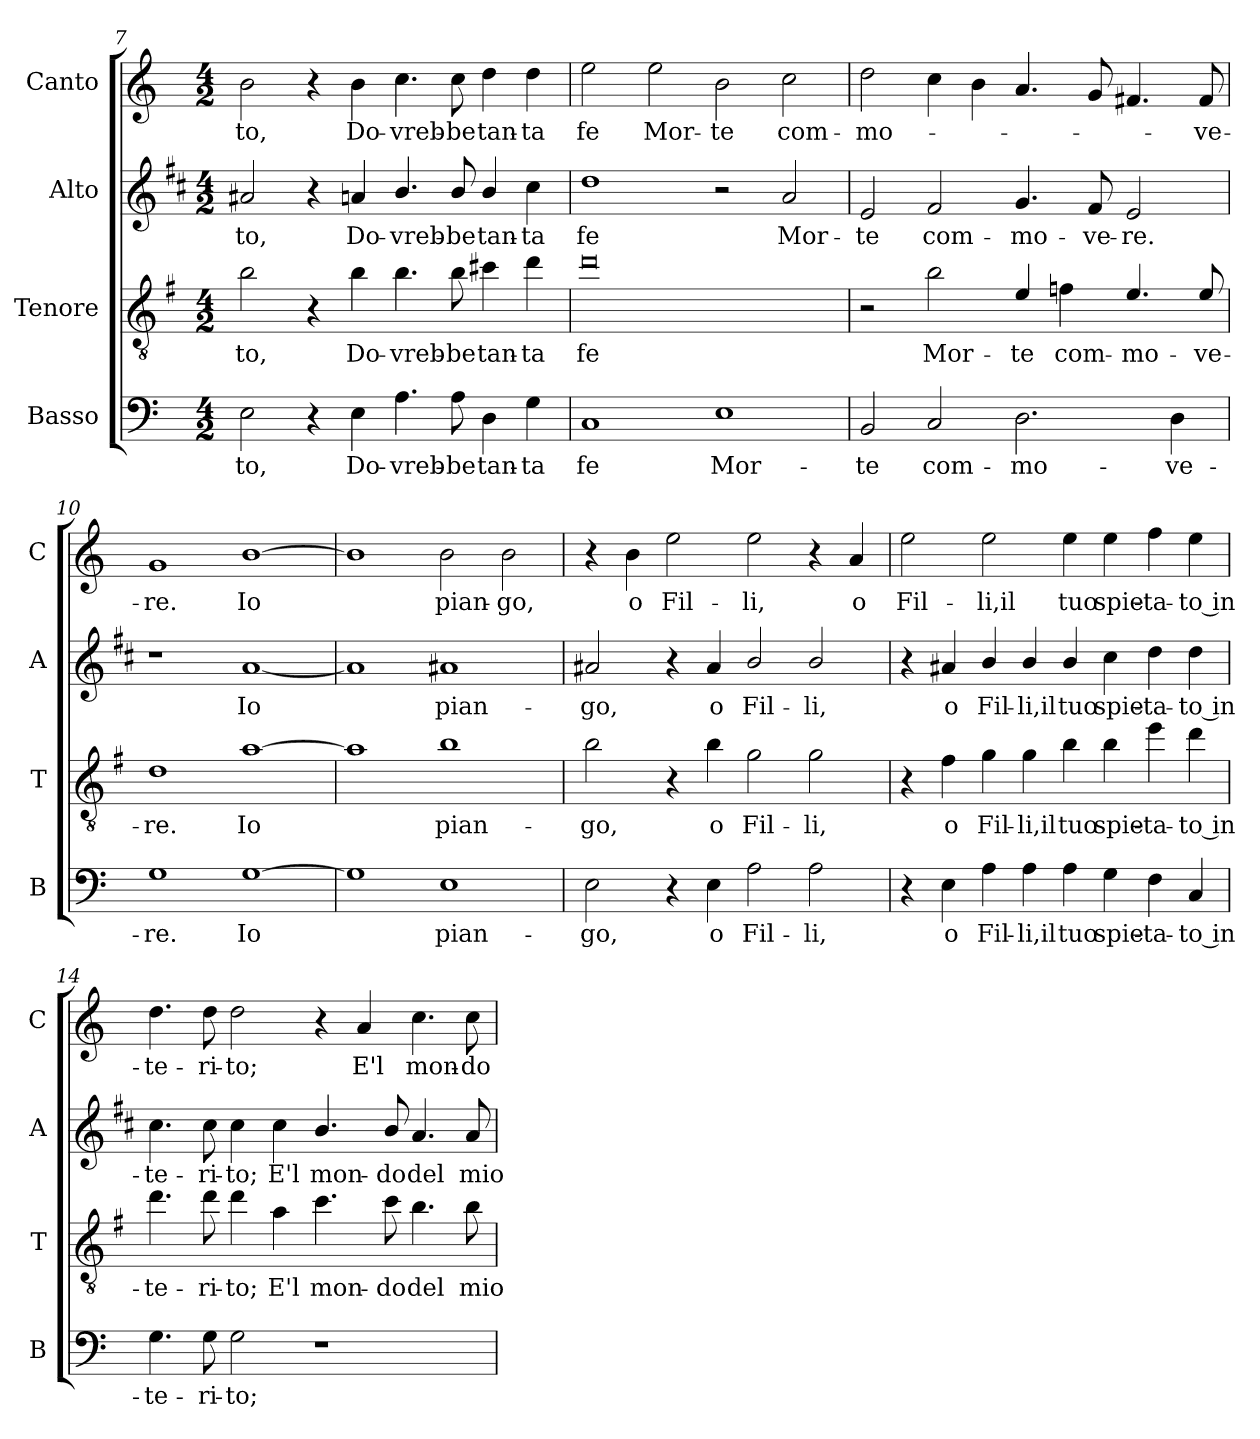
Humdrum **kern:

**kern	**text	**kern	**text	**kern	**text	**kern	**text
*part4	*part4	*part3	*part3	*part2	*part2	*part1	*part1
*staff4	*staff4	*staff3	*staff3	*staff2	*staff2	*staff1	*staff1
*I"Basso	*	*I"Tenore	*	*I"Alto	*	*I"Canto	*
*I'B	*	*I'T	*	*I'A	*	*I'C	*
!!LO:LB:g=z
*clefF4	*	*clefGv2	*	*clefG2	*	*clefG2	*
*	*	*ITrd4c7	*	*ITrd1c2	*	*	*
*k[]	*	*k[]	*	*k[]	*	*k[]	*
*C:	*	*C:	*	*C:	*	*C:	*
*M4/2	*	*M4/2	*	*M4/2	*	*M4/2	*
=7	=7	=7	=7	=7	=7	=7	=7
!	!LO:LY:b	!	!LO:LY:b	!	!LO:LY:b	!	!LO:LY:b
2E\	-to,	2e\	-to,	2g#X/	-to,	2b\	-to,
4r	.	4r	.	4r	.	4r	.
!	!LO:LY:b	!	!LO:LY:b	!	!LO:LY:b	!	!LO:LY:b
4E\	Do-	4e\	Do-	4gn/	Do-	4b\	Do-
!	!LO:LY:b	!	!LO:LY:b	!	!LO:LY:b	!	!LO:LY:b
4.A\	-vreb-	4.e\	-vreb-	4.a/	-vreb-	4.cc\	-vreb-
!	!LO:LY:b	!	!LO:LY:b	!	!LO:LY:b	!	!LO:LY:b
8A\	-be	8e\	-be	8a/	-be	8cc\	-be
!	!LO:LY:b	!	!LO:LY:b	!	!LO:LY:b	!	!LO:LY:b
4D\	tan-	4f#X\	tan-	4a/	tan-	4dd\	tan-
!	!LO:LY:b	!	!LO:LY:b	!	!LO:LY:b	!	!LO:LY:b
4G\	-ta	4g\	-ta	4b\	-ta	4dd\	-ta
=8	=8	=8	=8	=8	=8	=8	=8
!	!LO:LY:b	!	!LO:LY:b	!	!LO:LY:b	!	!LO:LY:b
1C	fe	0g	fe	1cc	fe	2ee\	fe
!	!	!	!	!	!	!	!LO:LY:b
.	.	.	.	.	.	2ee\	Mor-
!	!LO:LY:b	!	!	!	!	!	!LO:LY:b
1E	Mor-	.	.	2r	.	2b\	-te
!	!	!	!	!	!LO:LY:b	!	!LO:LY:b
.	.	.	.	2g/	Mor-	2cc\	com-
=9	=9	=9	=9	=9	=9	=9	=9
!	!LO:LY:b	!	!	!	!LO:LY:b	!	!LO:LY:b
2BB/	-te	2r	.	2d/	-te	2dd\	-mo-
!	!LO:LY:b	!	!LO:LY:b	!	!LO:LY:b	!	!
2C/	com-	2e\	Mor-	2e/	com-	4cc\	.
.	.	.	.	.	.	4b\	.
!	!LO:LY:b	!	!LO:LY:b	!	!LO:LY:b	!	!
2.D\	-mo-	4A/	-te	4.f/	-mo-	4.a/	.
!	!	!	!LO:LY:b	!	!	!	!
.	.	4B-X\	com-	.	.	.	.
!	!	!	!	!	!LO:LY:b	!	!
.	.	.	.	8e/	-ve-	8g/	.
!	!	!	!LO:LY:b	!	!LO:LY:b	!	!
.	.	4.A/	-mo-	2d/	-re.	4.f#X/	.
!	!LO:LY:b	!	!	!	!	!	!
4D\	-ve-	.	.	.	.	.	.
!	!	!	!LO:LY:b	!	!	!	!LO:LY:b
.	.	8A/	-ve-	.	.	8f#/	-ve-
=10	=10	=10	=10	=10	=10	=10	=10
!	!LO:LY:b	!	!LO:LY:b	!	!	!	!LO:LY:b
1G	-re.	1G	-re.	1r	.	1g	-re.
!	!LO:LY:b	!	!LO:LY:b	!	!LO:LY:b	!	!LO:LY:b
[1G	Io	[1d	Io	[1g	Io	[1b	Io
=11	=11	=11	=11	=11	=11	=11	=11
1G]	.	1d]	.	1g]	.	1b]	.
!	!LO:LY:b	!	!LO:LY:b	!	!LO:LY:b	!	!LO:LY:b
1E	pian-	1e	pian-	1g#X	pian-	2b\	pian-
!	!	!	!	!	!	!	!LO:LY:b
.	.	.	.	.	.	2b\	-go,
!!LO:PB:g=z
=12	=12	=12	=12	=12	=12	=12	=12
!	!LO:LY:b	!	!LO:LY:b	!	!LO:LY:b	!	!
2E\	-go,	2e\	-go,	2g#X/	-go,	4r	.
!	!	!	!	!	!	!	!LO:LY:b
.	.	.	.	.	.	4b\	o
!	!	!	!	!	!	!	!LO:LY:b
4r	.	4r	.	4r	.	2ee\	Fil-
!	!LO:LY:b	!	!LO:LY:b	!	!LO:LY:b	!	!
4E\	o	4e\	o	4g#/	o	.	.
!	!LO:LY:b	!	!LO:LY:b	!	!LO:LY:b	!	!LO:LY:b
2A\	Fil-	2c\	Fil-	2a/	Fil-	2ee\	-li,
!	!LO:LY:b	!	!LO:LY:b	!	!LO:LY:b	!	!
2A\	-li,	2c\	-li,	2a/	-li,	4r	.
!	!	!	!	!	!	!	!LO:LY:b
.	.	.	.	.	.	4a/	o
=13	=13	=13	=13	=13	=13	=13	=13
!	!	!	!	!	!	!	!LO:LY:b
4r	.	4r	.	4r	.	2ee\	Fil-
!	!LO:LY:b	!	!LO:LY:b	!	!LO:LY:b	!	!
4E\	o	4B\	o	4g#X/	o	.	.
!	!LO:LY:b	!	!LO:LY:b	!	!LO:LY:b	!	!LO:LY:b
4A\	Fil-	4c\	Fil-	4a/	Fil-	2ee\	-li,il
!	!LO:LY:b	!	!LO:LY:b	!	!LO:LY:b	!	!
4A\	-li,il	4c\	-li,il	4a/	-li,il	.	.
!	!LO:LY:b	!	!LO:LY:b	!	!LO:LY:b	!	!LO:LY:b
4A\	tuo	4e\	tuo	4a/	tuo	4ee\	tuo
!	!LO:LY:b	!	!LO:LY:b	!	!LO:LY:b	!	!LO:LY:b
4G\	spie-	4e\	spie-	4b\	spie-	4ee\	spie-
!	!LO:LY:b	!	!LO:LY:b	!	!LO:LY:b	!	!LO:LY:b
4F\	-ta-	4a\	-ta-	4cc\	-ta-	4ff\	-ta-
!	!LO:LY:b	!	!LO:LY:b	!	!LO:LY:b	!	!LO:LY:b
4C/	-to in-	4g\	-to in-	4cc\	-to in-	4ee\	-to in-
=14	=14	=14	=14	=14	=14	=14	=14
!	!LO:LY:b	!	!LO:LY:b	!	!LO:LY:b	!	!LO:LY:b
4.G\	-te-	4.g\	-te-	4.b\	-te-	4.dd\	-te-
!	!LO:LY:b	!	!LO:LY:b	!	!LO:LY:b	!	!LO:LY:b
8G\	-ri-	8g\	-ri-	8b\	-ri-	8dd\	-ri-
!	!LO:LY:b	!	!LO:LY:b	!	!LO:LY:b	!	!LO:LY:b
2G\	-to;	4g\	-to;	4b\	-to;	2dd\	-to;
!	!	!	!LO:LY:b	!	!LO:LY:b	!	!
.	.	4d\	E'l	4b\	E'l	.	.
!	!	!	!LO:LY:b	!	!LO:LY:b	!	!
1r	.	4.f\	mon-	4.a/	mon-	4r	.
!	!	!	!	!	!	!	!LO:LY:b
.	.	.	.	.	.	4a/	E'l
!	!	!	!LO:LY:b	!	!LO:LY:b	!	!
.	.	8f\	-do	8a/	-do	.	.
!	!	!	!LO:LY:b	!	!LO:LY:b	!	!LO:LY:b
.	.	4.e\	del	4.g/	del	4.cc\	mon-
!	!	!	!LO:LY:b	!	!LO:LY:b	!	!LO:LY:b
.	.	8e\	mio	8g/	mio	8cc\	-do
=	=	=	=	=	=	=	=
*-	*-	*-	*-	*-	*-	*-	*-
